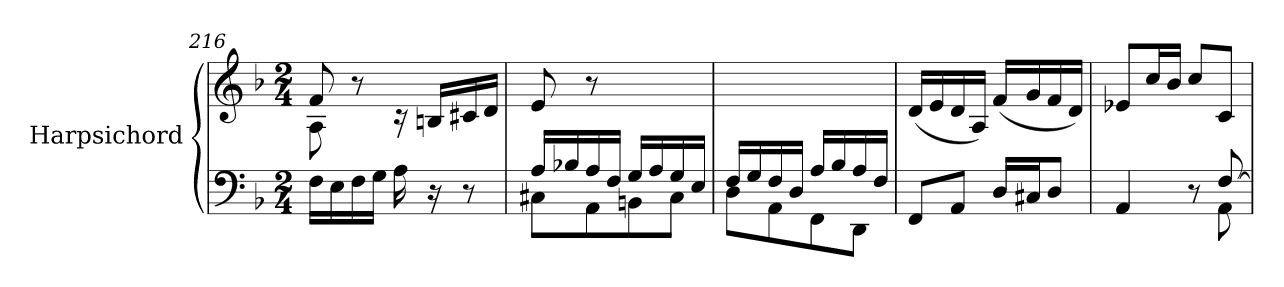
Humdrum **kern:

**kern	**kern
*part1	*part1
*staff2	*staff1
*I"Harpsichord	*
*I'Hch.	*
*clefF4	*clefG2
*k[b-]	*k[b-]
*M2/4	*M2/4
=216	=216
*	*^
16F\LL	8f/	8A\
16E\	.	.
16F\	8r	8ryy
16G\JJ	.	.
16A\	16rc	4ryy
16r	16Bn/LL	.
8r	16c#X/	.
.	16d/JJ	.
*	*v	*v
=217	=217
*^	*
16A/LL	8C#X\L	8e/
16B-X/	.	.
16A/	8AA\	8r
16F/JJ	.	.
16G/LL	8BBn\	4ryy
16A/	.	.
16G/	8C#\J	.
16E/JJ	.	.
!!LO:LB:g=z
=218	=218	=218
16F/LL	8D\L	2ryy
16G/	.	.
16F/	8AA\	.
16D/JJ	.	.
16A/LL	8FF\	.
16B-/	.	.
16A/	8DD\J	.
16F/JJ	.	.
*v	*v	*
=219	=219
8FF/L	(16d/LL
.	16e/
8AA/J	16d/
.	16A/JJ)
16D/LL	(16f/LL
16C#X/J	16g/
8D/J	16f/
.	16d/JJ)
=220	=220
*^	*
4AA/	4ryy	8e-X/L
.	.	16cc/L
.	.	16b-/JJ
8r	8ryy	8cc/L
[8F/	8AA\	8c/J
*v	*v	*
=	=
*-	*-
